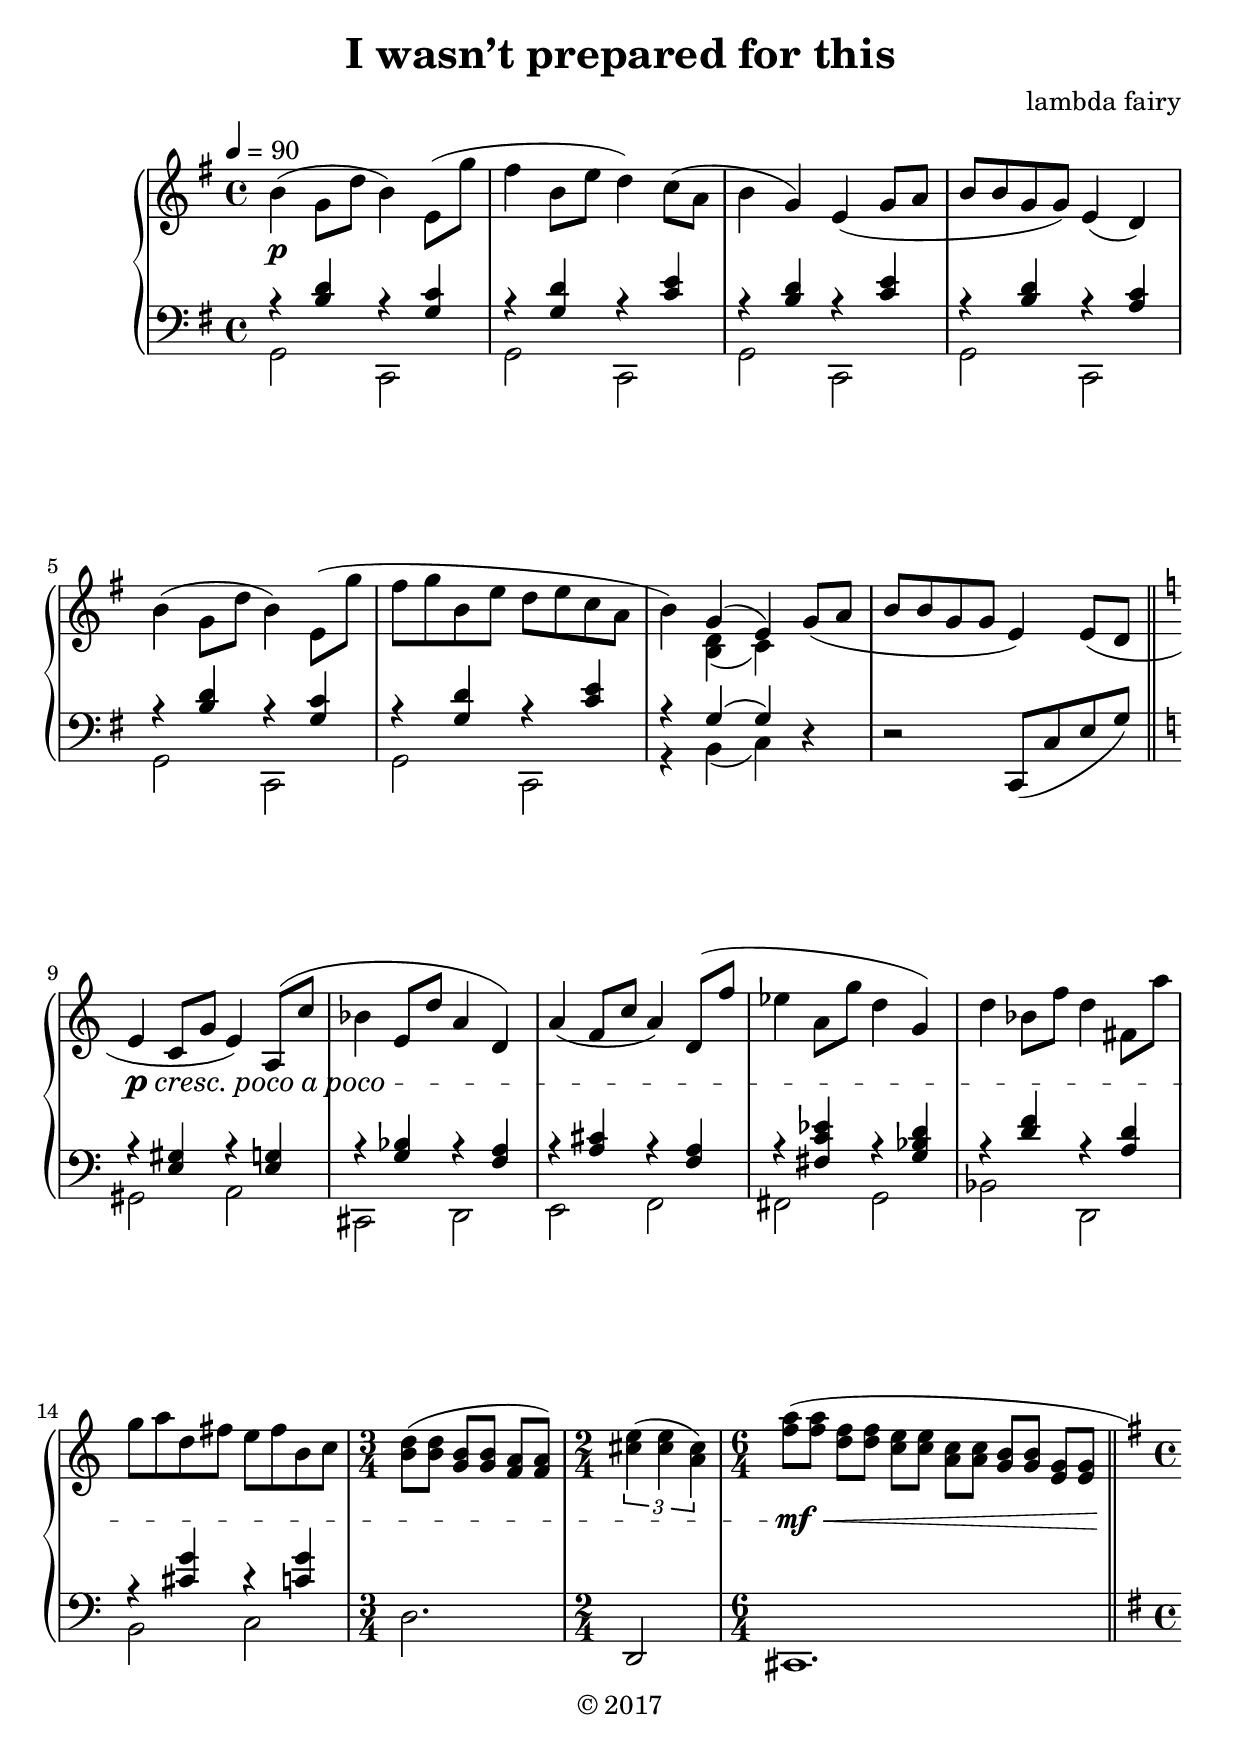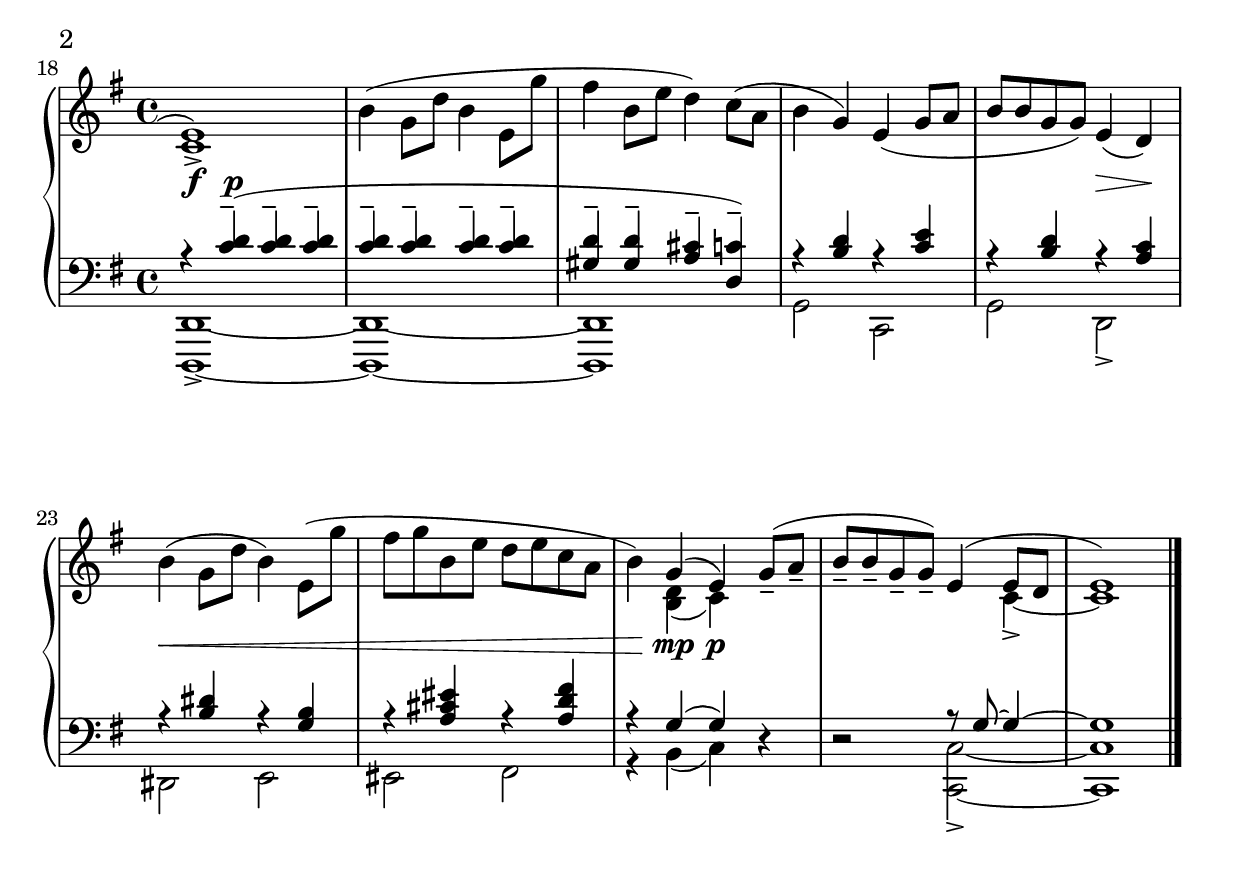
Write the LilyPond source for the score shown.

\version "2.18.2"

\include "articulate.ly"
\include "shared.ily"

#(set-global-staff-size 23)

\header {
    title = "I wasn’t prepared for this"
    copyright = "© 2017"
    }

A = {
    \clef treble
    \set Staff.midiInstrument = #"acoustic grand"
    \tempo 4 = 90
    \key g \major

    \time 4/4

    \relative c'' {
        | b4( g8 d' b4) e,8( g'
        | fs4 b,8 e d4) c8( a
        | b4 g) e( g8 a
        | b b g g) e4( d)
        }

    \relative c'' {
        | b4( g8 d' b4) e,8( g'
        | fs8 g b, e d e c a
        | b4) << { g( e) } \\ { <b d>( c) } >> g'8( a
        | b b g g e4)
        }

    \relative c' {
        e8( d
        \key c \major
        \bar "||"
        | e4 c8 g' e4) a,8( c'
        | bf4 e,8 d' a4 d,)
        | a'4( f8 c' a4) d,8( f'
        | ef4 a,8 g' d4 g,)
        }

    \relative c'' {
        | d4 bf!8 f' d4 fs,8 a'
        | g8 a d, fs e fs b, c
        \time 3/4
        | <b d>8[( q] <g b>[ q] <f a>[ q])
        \time 2/4
        | \times 2/3 { <cs' e>4( q <a cs>) }
        \time 6/4
        | <f' a>8[( q] <d f>[ q] <c e>[ q] <a c>[ q] <g b>[ q] <e g>[ q]
        }

    \key g \major
    \bar "||"
    \relative c' {
        \time 4/4
        | <c e>1->)
        | b'4( g8 d' b4 e,8 g'
        | fs4 b,8 e d4) c8( a
        | b4 g) e( g8 a
        | b b g g) e4( d)
        }

    \relative c'' {
        | b4( g8 d' b4) e,8( g'
        | fs8 g b, e d e c a
        | b4) << { g( e) } \\ { <b d>( c) } >> \slurUp g'8(-- a--
        | b-- b-- g-- g)--
        << { e4( e8 d | e1) } \\ { s4 c-> ~ | c1 } >>
        }

    \bar "|."
    }

B = {
    \clef bass
    \set Staff.midiInstrument = #"acoustic grand"
    \key g \major

    << \relative g {
        | r4 <b d> r <g c>
        | r <g d'> r <c e>
        | r <b d> r <c e>
        | r <b d> r <a c>
        }
    \\ \relative g, {
        | g2 c,
        | g' c,
        | g' c,
        | g' c,
        } >>

    << \relative g {
        | r4 <b d> r <g c>
        | r <g d'> r <c e>
        | r g( g)
        }
    \\ \relative g, {
        | g2 c,
        | g' c,
        | r4 b'( c)
        } >>
    r4
    \relative c, {
        | r2 c8( c' e g)
        }

    \break
    \key c \major
    << \relative c' {
        | r4 <e, gs> r <e g>
        | r <g bf> r <f a>
        }
    \\ \relative c {
        | gs2 a
        | cs, d
        } >>

    << \relative c' {
        | r4 <a cs> r <f a>
        | r <fs c' ef> r <g bf d>
        }
    \\ \relative c {
        | e,2 f
        | fs g
        } >>

    << \relative c' {
        | r4 <d f> r <a d>
        | r <cs g'> r <c g'>
        }
    \\ \relative c {
        | bf2 d,
        | b' c
        } >>

    \relative c {
        | d2.
        | d,2
        | cs1.
        }

    \key g \major
    << \relative g {
        | r4 <c d>(-- q-- q--
        | q-- q-- q-- q--
        | <gs d'>-- q-- <a cs>-- <d, c'>)--
        | r <b' d> r <c e>
        | r <b d> r <a c>
        }
    \\ \relative g, {
        | <d d,>1-> ~
        | q ~
        | q
        | g2 c,
        | g' d->
        } >>

    << \relative g {
        | r4 <b ds> r <g b>
        | r <a cs es> r <a d fs>
        | r g( g)
        }
    \\ \relative g, {
        | ds2 e
        | es fs
        | r4 b( c)
        } >>
    r4
    | r2
    << \relative g {
        r8 g ~ g4 ~
        | g1
        }
    \\ \relative c, {
        <c c'>2-> ~
        | q1
        } >>

    }

dynamics = {
    | s1*8\p

    \set crescendoText = \markup { \dynamic p \italic { cresc. poco a poco } }
    \set crescendoSpanner = #'text
    | s1*4\<
    | s1*2
    | s2.
    | s2
    \set crescendoSpanner = #'hairpin
    | s1.\mf\<

    | s4\f
    s2.\p
    | s1
    | s
    | s
    | s2 s4\> s\!

    | s1\<
    | s
    | s4 s\mp s\p
    }

stuff = <<
    \new PianoStaff <<
        \new Staff = "A" { \A }
        \new Dynamics \dynamics
        \new Staff = "B" { \B }
        >>
    >>

\score {
    \stuff
    \layout { }
    }

\score {
    \articulate \stuff
    \midi { }
    }
